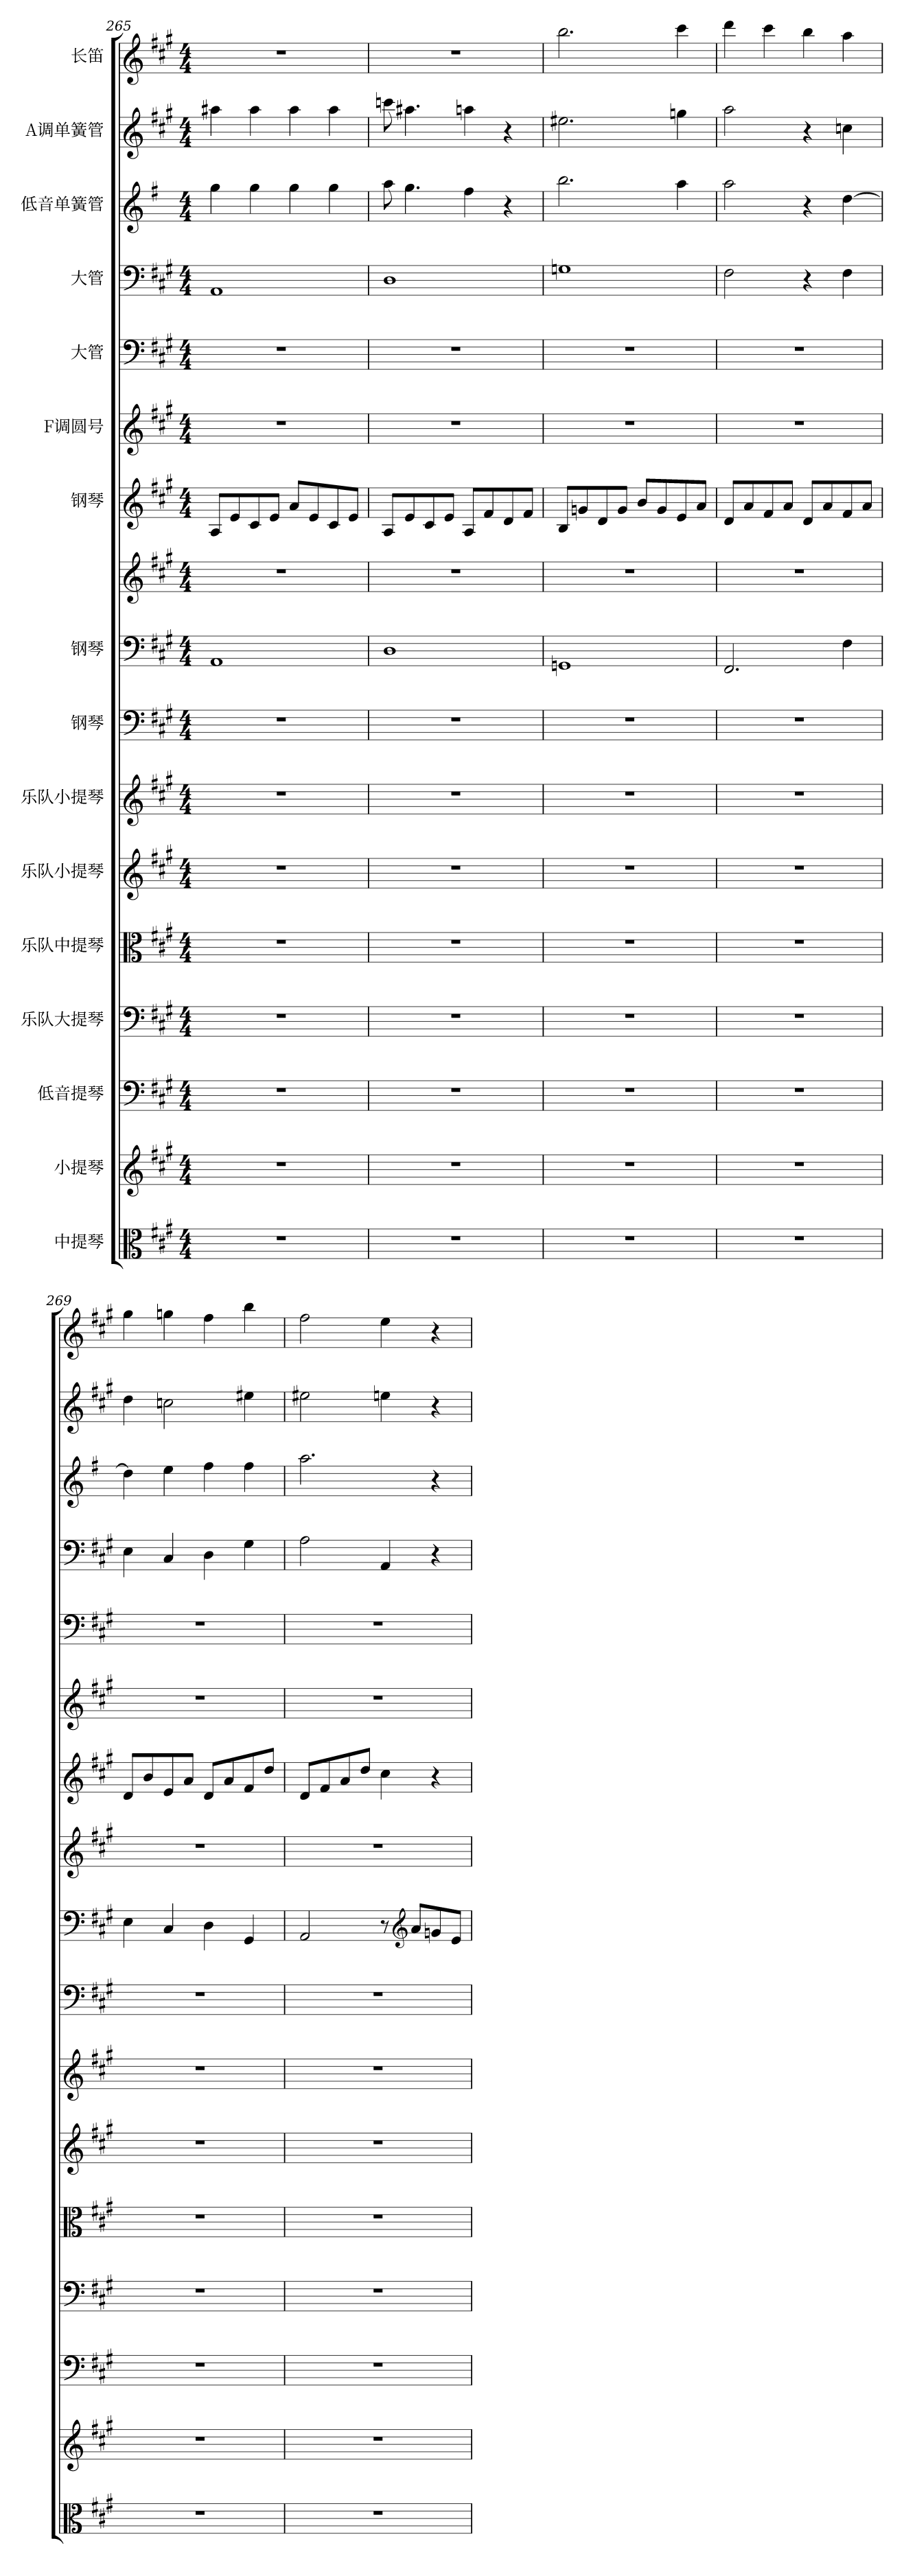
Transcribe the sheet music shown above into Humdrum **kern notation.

**kern	**kern	**kern	**kern	**kern	**kern	**kern	**kern	**kern	**kern	**kern	**kern	**kern	**kern	**kern	**kern	**kern
*part16	*part15	*part14	*part13	*part12	*part11	*part10	*part9	*part8	*part8	*part7	*part6	*part5	*part4	*part3	*part2	*part1
*staff17	*staff16	*staff15	*staff14	*staff13	*staff12	*staff11	*staff10	*staff9	*staff8	*staff7	*staff6	*staff5	*staff4	*staff3	*staff2	*staff1
*I"中提琴	*I"小提琴	*I"低音提琴	*I"乐队大提琴	*I"乐队中提琴	*I"乐队小提琴	*I"乐队小提琴	*I"钢琴	*I"钢琴	*	*I"钢琴	*I"F调圆号	*I"大管	*I"大管	*I"低音单簧管	*I"A调单簧管	*I"长笛
*clefC3	*clefG2	*clefF4	*clefF4	*clefC3	*clefG2	*clefG2	*clefF4	*clefF4	*clefG2	*clefG2	*clefG2	*clefF4	*clefF4	*clefG2	*clefG2	*clefG2
*	*	*ITrd7c12	*	*	*	*	*	*	*	*	*ITrd4c7	*	*	*ITrd8c14	*ITrd2c3	*
*k[f#c#g#]	*k[f#c#g#]	*k[f#c#g#]	*k[f#c#g#]	*k[f#c#g#]	*k[f#c#g#]	*k[f#c#g#]	*k[f#c#g#]	*k[f#c#g#]	*k[f#c#g#]	*k[f#c#g#]	*k[f#c#]	*k[f#c#g#]	*k[f#c#g#]	*k[f#]	*k[f#c#g#d#a#e#]	*k[f#c#g#]
*M4/4	*M4/4	*M4/4	*M4/4	*M4/4	*M4/4	*M4/4	*M4/4	*M4/4	*M4/4	*M4/4	*M4/4	*M4/4	*M4/4	*M4/4	*M4/4	*M4/4
=265	=265	=265	=265	=265	=265	=265	=265	=265	=265	=265	=265	=265	=265	=265	=265	=265
1r	1r	1r	1r	1r	1r	1r	1r	1AA	1r	8A/L	1r	1r	1AA	4g\	4ff##X\	1r
.	.	.	.	.	.	.	.	.	.	8e/	.	.	.	.	.	.
.	.	.	.	.	.	.	.	.	.	8c#/	.	.	.	4g\	4ff##\	.
.	.	.	.	.	.	.	.	.	.	8e/J	.	.	.	.	.	.
.	.	.	.	.	.	.	.	.	.	8a/L	.	.	.	4g\	4ff##\	.
.	.	.	.	.	.	.	.	.	.	8e/	.	.	.	.	.	.
.	.	.	.	.	.	.	.	.	.	8c#/	.	.	.	4g\	4ff##\	.
.	.	.	.	.	.	.	.	.	.	8e/J	.	.	.	.	.	.
!!LO:PB:g=z
=266	=266	=266	=266	=266	=266	=266	=266	=266	=266	=266	=266	=266	=266	=266	=266	=266
1r	1r	1r	1r	1r	1r	1r	1r	1D	1r	8A/L	1r	1r	1D	8a\	8aan\	1r
.	.	.	.	.	.	.	.	.	.	8e/	.	.	.	4.g\	4.ff##X\	.
.	.	.	.	.	.	.	.	.	.	8c#/	.	.	.	.	.	.
.	.	.	.	.	.	.	.	.	.	8e/J	.	.	.	.	.	.
.	.	.	.	.	.	.	.	.	.	8A/L	.	.	.	4f#\	4ff#X\	.
.	.	.	.	.	.	.	.	.	.	8f#/	.	.	.	.	.	.
.	.	.	.	.	.	.	.	.	.	8d/	.	.	.	4r	4r	.
.	.	.	.	.	.	.	.	.	.	8f#/J	.	.	.	.	.	.
=267	=267	=267	=267	=267	=267	=267	=267	=267	=267	=267	=267	=267	=267	=267	=267	=267
1r	1r	1r	1r	1r	1r	1r	1r	1GGn	1r	8B/L	1r	1r	1Gn	2.b\	2.cc##X\	2.bb\
.	.	.	.	.	.	.	.	.	.	8gn/	.	.	.	.	.	.
.	.	.	.	.	.	.	.	.	.	8d/	.	.	.	.	.	.
.	.	.	.	.	.	.	.	.	.	8g/J	.	.	.	.	.	.
.	.	.	.	.	.	.	.	.	.	8b/L	.	.	.	.	.	.
.	.	.	.	.	.	.	.	.	.	8g/	.	.	.	.	.	.
.	.	.	.	.	.	.	.	.	.	8e/	.	.	.	4a\	4een\	4ccc#\
.	.	.	.	.	.	.	.	.	.	8a/J	.	.	.	.	.	.
=268	=268	=268	=268	=268	=268	=268	=268	=268	=268	=268	=268	=268	=268	=268	=268	=268
1r	1r	1r	1r	1r	1r	1r	1r	2.FF#/	1r	8d/L	1r	1r	2F#\	2a\	2ff#\	4ddd\
.	.	.	.	.	.	.	.	.	.	8a/	.	.	.	.	.	.
.	.	.	.	.	.	.	.	.	.	8f#/	.	.	.	.	.	4ccc#\
.	.	.	.	.	.	.	.	.	.	8a/J	.	.	.	.	.	.
.	.	.	.	.	.	.	.	.	.	8d/L	.	.	4r	4r	4r	4bb\
.	.	.	.	.	.	.	.	.	.	8a/	.	.	.	.	.	.
.	.	.	.	.	.	.	.	4F#\	.	8f#/	.	.	4F#\	[4d\	4an\	4aa\
.	.	.	.	.	.	.	.	.	.	8a/J	.	.	.	.	.	.
=269	=269	=269	=269	=269	=269	=269	=269	=269	=269	=269	=269	=269	=269	=269	=269	=269
1r	1r	1r	1r	1r	1r	1r	1r	4E\	1r	8d/L	1r	1r	4E\	4d\]	4b\	4gg#\
.	.	.	.	.	.	.	.	.	.	8b/	.	.	.	.	.	.
.	.	.	.	.	.	.	.	4C#/	.	8e/	.	.	4C#/	4e\	2an\	4ggn\
.	.	.	.	.	.	.	.	.	.	8a/J	.	.	.	.	.	.
.	.	.	.	.	.	.	.	4D\	.	8d/L	.	.	4D\	4f#\	.	4ff#\
.	.	.	.	.	.	.	.	.	.	8a/	.	.	.	.	.	.
.	.	.	.	.	.	.	.	4GG#/	.	8f#/	.	.	4G#\	4f#\	4cc##X\	4bb\
.	.	.	.	.	.	.	.	.	.	8dd/J	.	.	.	.	.	.
!!LO:PB:g=z
=270	=270	=270	=270	=270	=270	=270	=270	=270	=270	=270	=270	=270	=270	=270	=270	=270
1r	1r	1r	1r	1r	1r	1r	1r	2AA/	1r	8d/L	1r	1r	2A\	2.a\	2cc##X\	2ff#\
.	.	.	.	.	.	.	.	.	.	8f#/	.	.	.	.	.	.
.	.	.	.	.	.	.	.	.	.	8a/	.	.	.	.	.	.
.	.	.	.	.	.	.	.	.	.	8dd/J	.	.	.	.	.	.
.	.	.	.	.	.	.	.	8r	.	4cc#\	.	.	4AA/	.	4cc#X\	4ee\
*	*	*	*	*	*	*	*	*clefG2	*	*	*	*	*	*	*	*
.	.	.	.	.	.	.	.	8a/L	.	.	.	.	.	.	.	.
.	.	.	.	.	.	.	.	8gn/	.	4r	.	.	4r	4r	4r	4r
.	.	.	.	.	.	.	.	8e/J	.	.	.	.	.	.	.	.
=	=	=	=	=	=	=	=	=	=	=	=	=	=	=	=	=
*-	*-	*-	*-	*-	*-	*-	*-	*-	*-	*-	*-	*-	*-	*-	*-	*-
